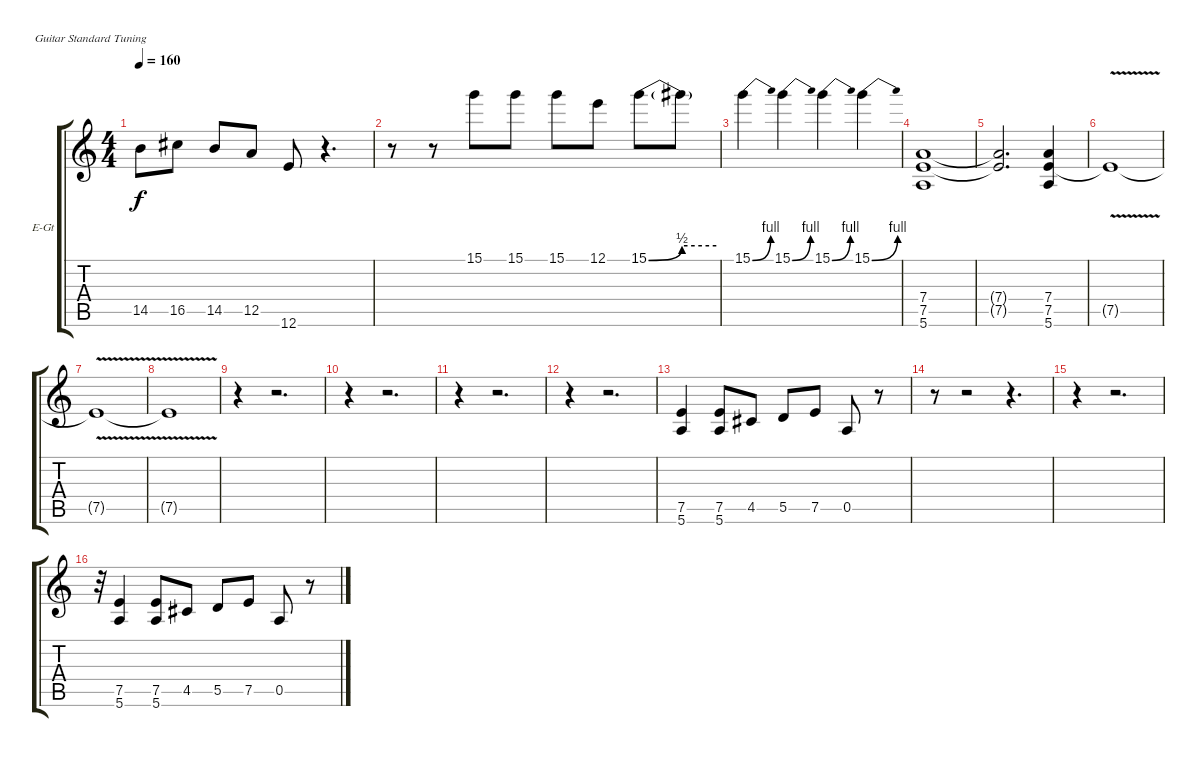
\bracketExtendMode groupsimilarinstruments
\firstSystemTrackNameOrientation horizontal
\otherSystemsTrackNameOrientation horizontal
\track ("Angus" "E-Gt") {instrument distortionguitar}
\staff {score tabs}
\tuning (E4 B3 G3 D3 A2 E2)
\ts (4 4)
\tempo 160
\clef g2
\ks c
14.5.8{dy f} 16.5.8 14.5.8 12.5.8 12.6.8 r.4{d} |
r.8 r.8 15.1.8 15.1.8 15.1.8 12.1.8 15.1{be (bend 0 0 60 2)}.8 15.1{be (hold 0 2 60 2) t}.8 |
15.1{be (bend 0 0 60 4)}.4 15.1{be (bend 0 0 60 4)}.4 15.1{be (bend 0 0 60 4)}.4 15.1{be (bend 0 0 60 4)}.4 |
(7.4 7.5 5.6).1 |
(7.4{t} 7.5{t}).2{d} (7.4 7.5 5.6).4 |
7.5{v t}.1 |
7.5{v t}.1 |
7.5{v t}.1 |
r.4 r.2{d} |
r.4 r.2{d} |
r.4 r.2{d} |
r.4 r.2{d} |
(5.6 7.5).4 (7.5 5.6).8 4.5.8 5.5.8 7.5.8 0.5.8 r.8 |
r.8 r.2 r.4{d} |
r.4 r.2{d} |
r.32 (5.6 7.5).4 (7.5 5.6).8 4.5.8 5.5.8 7.5.8 0.5.8 r.8
